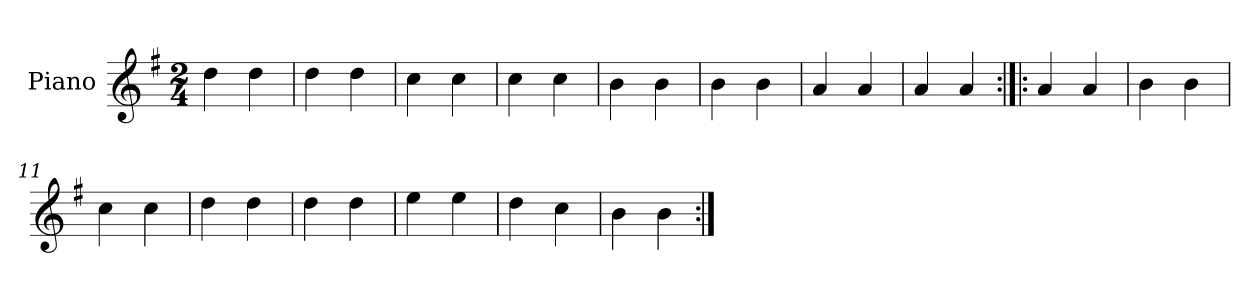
**kern
*part1
*staff1
*I"Piano
*I'Pno.
*clefG2
*k[f#]
*M2/4
=1
4dd\
4dd\
=2
4dd\
4dd\
=3
4cc\
4cc\
=4
4cc\
4cc\
=5
4b\
4b\
=6
4b\
4b\
=7
4a/
4a/
=8
4a/
4a/
=9:|!|:
4a/
4a/
=10
4b\
4b\
=11
4cc\
4cc\
=12
4dd\
4dd\
=13
4dd\
4dd\
=14
4ee\
4ee\
=15
4dd\
4cc\
=16
4b\
4b\
=:|!
*-
